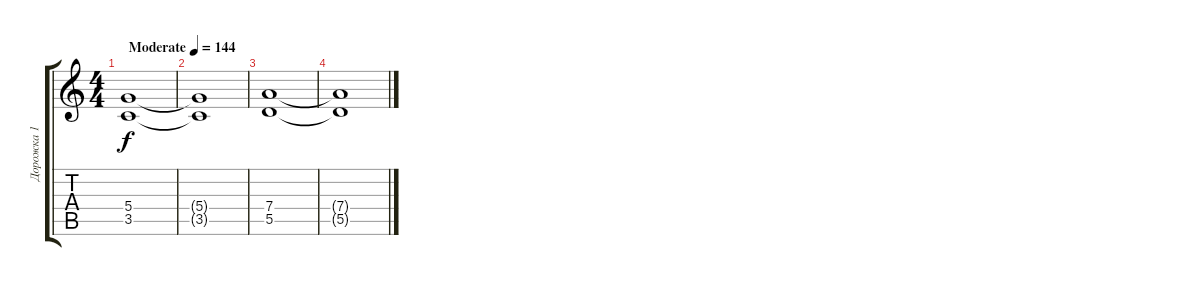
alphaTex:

\track ("Дорожка 1" "Дорожка 1") {instrument distortionguitar}
\staff {score tabs}
\tuning (E4 B3 G3 D3 A2 E2) {hide}
\ts (4 4)
\tempo (144 "Moderate")
\clef g2
\ks c
(5.4 3.5).1{dy f instrument distortionguitar} |
(5.4{t} 3.5{t}).1 |
(7.4 5.5).1 |
(7.4{t} 5.5{t}).1
